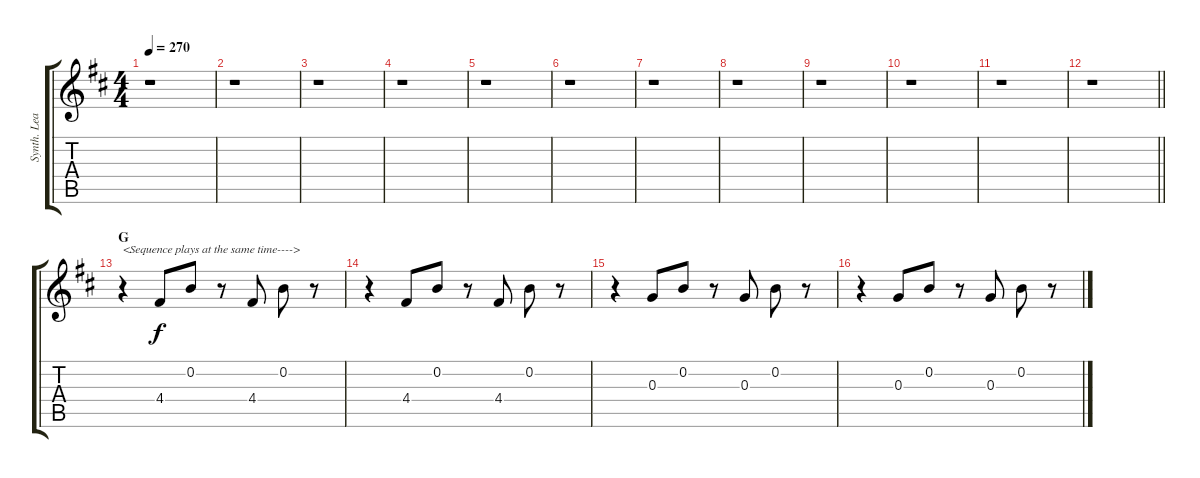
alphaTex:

\track ("Synth. Lead I" "Synth. Lea") {instrument lead2sawtooth}
\staff {score tabs}
\tuning (E5 B4 G4 D4 A3 E3) {hide}
\ts (4 4)
\tempo 270
\clef g2
\ks d
r.1{dy f} |
r.1 |
r.1 |
r.1 |
r.1 |
r.1 |
r.1 |
r.1 |
r.1 |
r.1 |
r.1 |
\barLineRight lightlight
r.1 |
\section ("" "G")
r.4{txt "<Sequence plays at the same time---->"} 4.4.8 0.2.8 r.8 4.4.8 0.2.8 r.8 |
r.4 4.4.8 0.2.8 r.8 4.4.8 0.2.8 r.8 |
r.4 0.3.8 0.2.8 r.8 0.3.8 0.2.8 r.8 |
r.4 0.3.8 0.2.8 r.8 0.3.8 0.2.8 r.8
